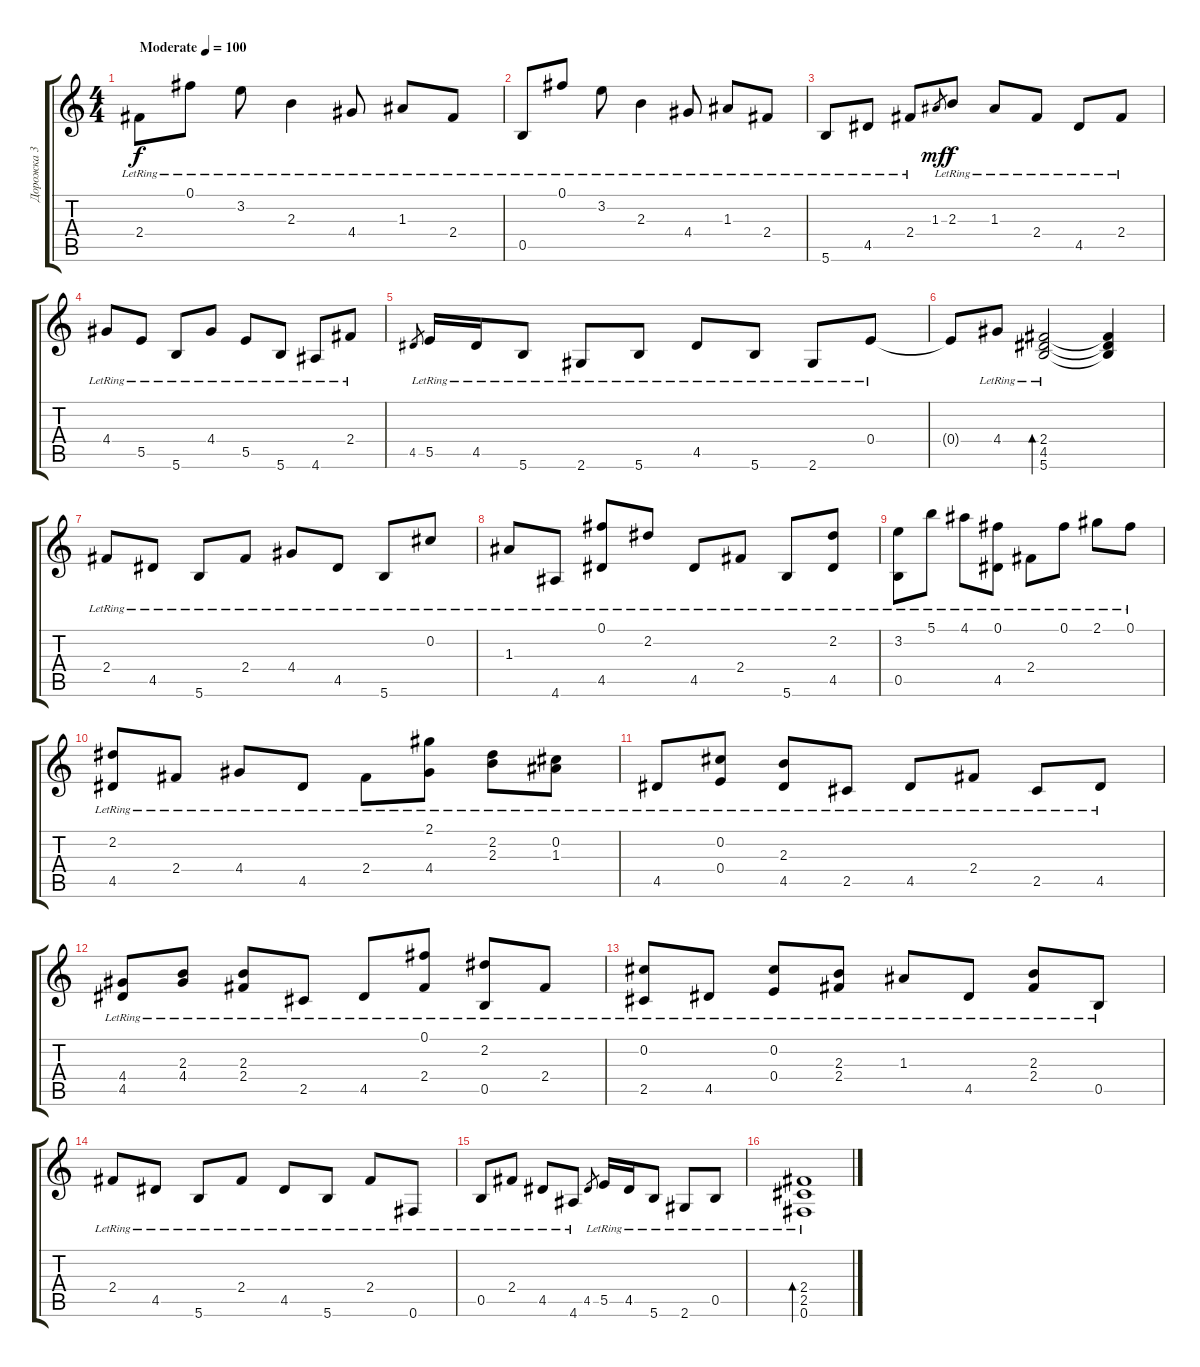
\track ("Дорожка 3" "Дорожка 3") {instrument acousticguitarsteel}
\staff {score tabs}
\tuning (Gb4 Db4 A3 E3 B2 Gb2) {hide}
\ts (4 4)
\tempo (100 "Moderate")
\clef g2
\ks c
2.4{lr}.8{dy f instrument acousticguitarsteel} 0.1{lr}.8 3.2{lr}.8 2.3{lr}.4 4.4{lr}.8 1.3{lr}.8 2.4{lr}.8 |
0.5{lr}.8 0.1{lr}.8 3.2{lr}.8 2.3{lr}.4 4.4{lr}.8 1.3{lr}.8 2.4{lr}.8 |
5.6{lr}.8 4.5{lr}.8 2.4{lr}.8 1.3.8{gr dy mf} 2.3{lr}.8{dy f} 1.3{lr}.8 2.4{lr}.8 4.5{lr}.8 2.4{lr}.8 |
4.4{lr}.8 5.5{lr}.8 5.6{lr}.8 4.4{lr}.8 5.5{lr}.8 5.6{lr}.8 4.6{lr}.8 2.4{lr}.8 |
4.5.8{gr} 5.5{lr}.16 4.5{lr}.16 5.6{lr}.8 2.6{lr}.8 5.6{lr}.8 4.5{lr}.8 5.6{lr}.8 2.6{lr}.8 0.4{lr}.8 |
0.4{t}.8 4.4{lr}.8 (2.4{lr} 4.5{lr} 5.6{lr}).2{bd 120} (2.4{t} 4.5{t} 5.6{t}).4 |
2.4{lr}.8 4.5{lr}.8 5.6{lr}.8 2.4{lr}.8 4.4{lr}.8 4.5{lr}.8 5.6{lr}.8 0.2{lr}.8 |
1.3{lr}.8 4.6{lr}.8 (0.1{lr} 4.5{lr}).8 2.2{lr}.8 4.5{lr}.8 2.4{lr}.8 5.6{lr}.8 (2.2{lr} 4.5{lr}).8 |
(3.2{lr} 0.5{lr}).8 5.1{lr}.8 4.1{lr}.8 (0.1{lr} 4.5{lr}).8 2.4{lr}.8 0.1{lr}.8 2.1{lr}.8 0.1{lr}.8 |
(2.2{lr} 4.5{lr}).8 2.4{lr}.8 4.4{lr}.8 4.5{lr}.8 2.4{lr}.8 (2.1{lr} 4.4{lr}).8 (2.2{lr} 2.3{lr}).8 (0.2{lr} 1.3{lr}).8 |
4.5{lr}.8 (0.2{lr} 0.4{lr}).8 (2.3{lr} 4.5{lr}).8 2.5{lr}.8 4.5{lr}.8 2.4{lr}.8 2.5{lr}.8 4.5{lr}.8 |
(4.4{lr} 4.5{lr}).8 (2.3{lr} 4.4{lr}).8 (2.3{lr} 2.4{lr}).8 2.5{lr}.8 4.5{lr}.8 (0.1{lr} 2.4{lr}).8 (2.2{lr} 0.5{lr}).8 2.4{lr}.8 |
(0.2{lr} 2.5{lr}).8 4.5{lr}.8 (0.2{lr} 0.4{lr}).8 (2.3{lr} 2.4{lr}).8 1.3{lr}.8 4.5{lr}.8 (2.3{lr} 2.4{lr}).8 0.5{lr}.8 |
2.4{lr}.8 4.5{lr}.8 5.6{lr}.8 2.4{lr}.8 4.5{lr}.8 5.6{lr}.8 2.4{lr}.8 0.6{lr}.8 |
0.5{lr}.8 2.4{lr}.8 4.5{lr}.8 4.6{lr}.8 4.5.8{gr} 5.5{lr}.16 4.5{lr}.16 5.6{lr}.8 2.6{lr}.8 0.5{lr}.8 |
(2.4 2.5{lr} 0.6{lr}).1{bd 120}
